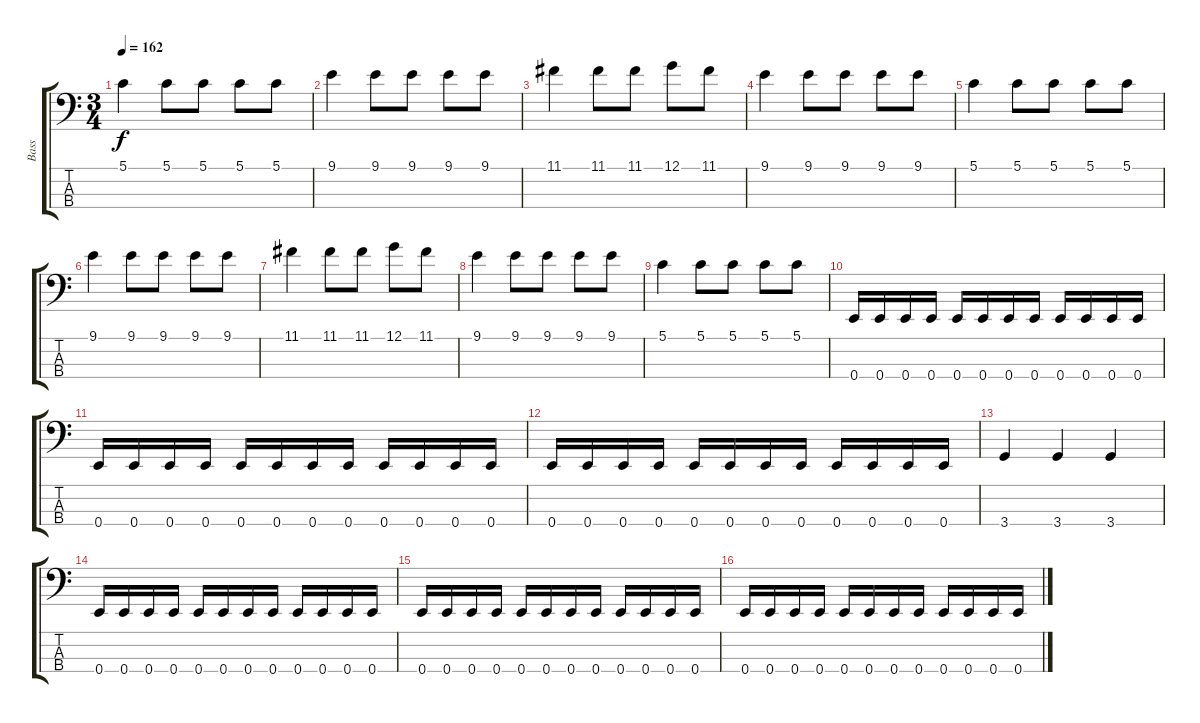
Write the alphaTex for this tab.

\track ("Bass" "Bass") {instrument electricbasspick}
\staff {score tabs}
\tuning (G2 D2 A1 E1) {hide}
\ts (3 4)
\tempo 162
\clef f4
\ks c
5.1.4{dy f} 5.1.8 5.1.8 5.1.8 5.1.8 |
9.1.4 9.1.8 9.1.8 9.1.8 9.1.8 |
11.1.4 11.1.8 11.1.8 12.1.8 11.1.8 |
9.1.4 9.1.8 9.1.8 9.1.8 9.1.8 |
5.1.4 5.1.8 5.1.8 5.1.8 5.1.8 |
9.1.4 9.1.8 9.1.8 9.1.8 9.1.8 |
11.1.4 11.1.8 11.1.8 12.1.8 11.1.8 |
9.1.4 9.1.8 9.1.8 9.1.8 9.1.8 |
5.1.4 5.1.8 5.1.8 5.1.8 5.1.8 |
0.4.16 0.4.16 0.4.16 0.4.16 0.4.16 0.4.16 0.4.16 0.4.16 0.4.16 0.4.16 0.4.16 0.4.16 |
0.4.16 0.4.16 0.4.16 0.4.16 0.4.16 0.4.16 0.4.16 0.4.16 0.4.16 0.4.16 0.4.16 0.4.16 |
0.4.16 0.4.16 0.4.16 0.4.16 0.4.16 0.4.16 0.4.16 0.4.16 0.4.16 0.4.16 0.4.16 0.4.16 |
3.4.4 3.4.4 3.4.4 |
0.4.16 0.4.16 0.4.16 0.4.16 0.4.16 0.4.16 0.4.16 0.4.16 0.4.16 0.4.16 0.4.16 0.4.16 |
0.4.16 0.4.16 0.4.16 0.4.16 0.4.16 0.4.16 0.4.16 0.4.16 0.4.16 0.4.16 0.4.16 0.4.16 |
0.4.16 0.4.16 0.4.16 0.4.16 0.4.16 0.4.16 0.4.16 0.4.16 0.4.16 0.4.16 0.4.16 0.4.16
